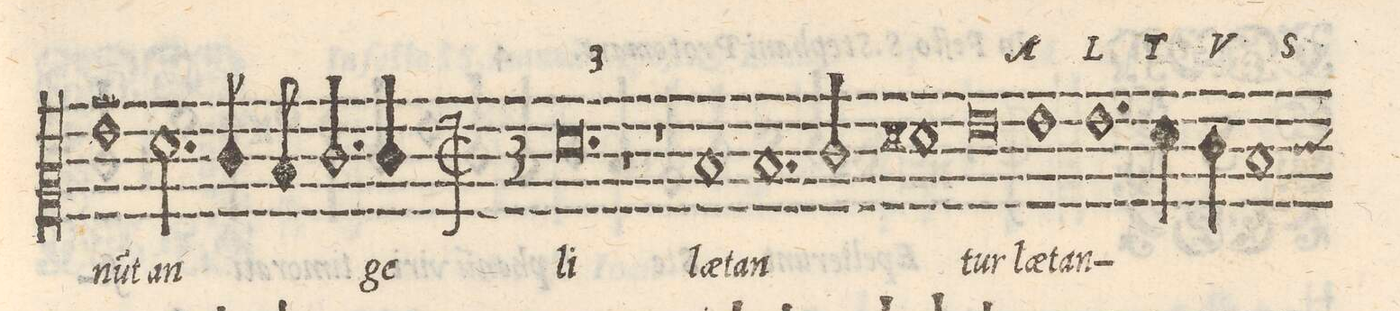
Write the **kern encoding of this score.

**kern	**text
*I"ALTVS	*
*clefC2	*
*k[]	*
*met(C|)	*
*M2/1	*
1g	-nu(n)t
=36-	=36-
2.f\	an-
8e/	.
8d/	.
2.e/	.
4e/	-ge-
=37-	=37-
*M3/1	*
*met(C|3)	*
0.f	-li
=38-	=38-
1r	.
1r	.
1d	lae-
=39-	=39-
1.d	-tan-
2e/	.
1f#X	.
=40-	=40-
0g	-tur
1g	lae-
=41-	=41-
1.g	-tan-
4fny\	.
4e\	.
1d	.
*custos:e	*
=42-	=42-
*-	*-
